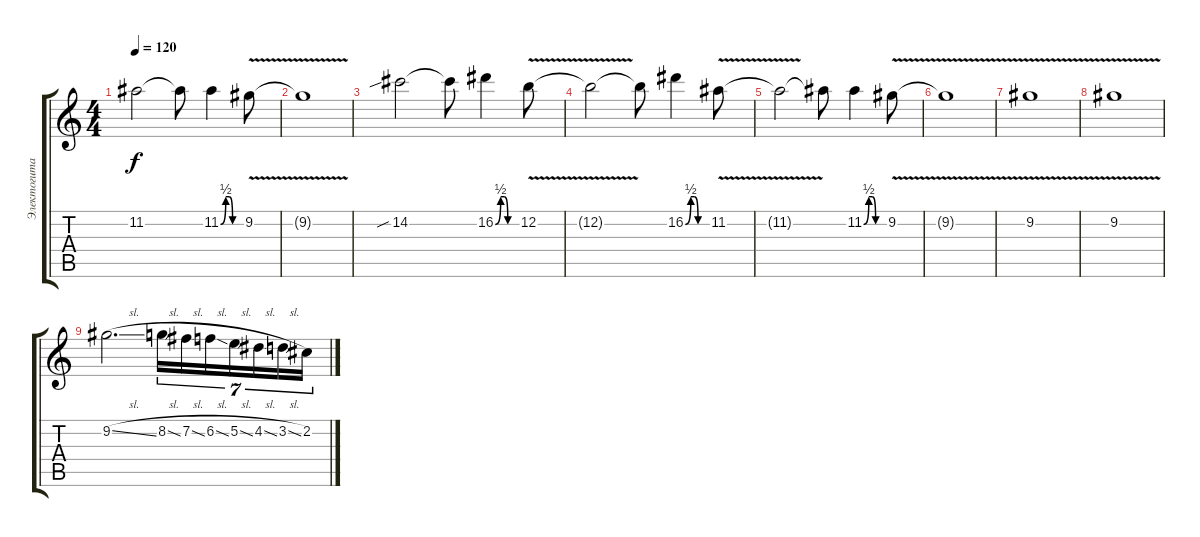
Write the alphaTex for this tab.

\track ("Электогитара №1" "Электогита") {instrument overdrivenguitar}
\staff {score tabs}
\tuning (E4 B3 G3 D3 A2 E2) {hide}
\ts (4 4)
\tempo 120
\clef g2
\ks c
11.2{t}.2{dy f} 11.2{t}.8 11.2{be (custom 0 0 15 2 25 2 35 0 60 0)}.4 9.2{v}.8 |
9.2{t}.1 |
14.2{sib}.2 14.2{t}.8 16.2{be (custom 0 0 15 2 25 2 35 0 60 0)}.4 12.2{v}.8 |
12.2{t}.2 12.2{t}.8 16.2{be (custom 0 0 15 2 25 2 35 0 60 0)}.4 11.2{v}.8 |
11.2{t}.2 11.2{t}.8 11.2{be (custom 0 0 15 2 25 2 35 0 60 0)}.4 9.2{v}.8 |
9.2{t}.1 |
9.2{v}.1 |
9.2{v}.1 |
9.2{sl}.2{d} 8.2{sl}.16{tu (7 4)} 7.2{sl}.16{tu (7 4)} 6.2{sl}.16{tu (7 4)} 5.2{sl}.16{tu (7 4)} 4.2{sl}.16{tu (7 4)} 3.2{sl}.16{tu (7 4)} 2.2.16{tu (7 4)}
